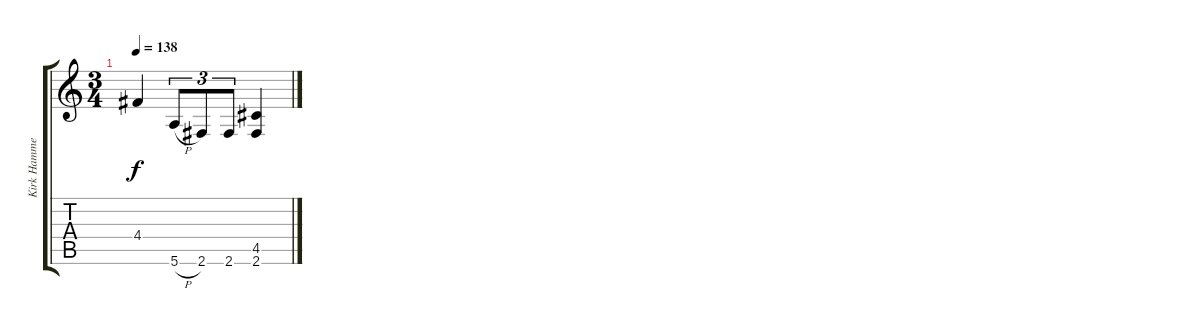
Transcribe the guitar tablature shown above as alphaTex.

\track ("Kirk Hammett Riff" "Kirk Hamme") {instrument distortionguitar}
\staff {score tabs}
\tuning (E4 B3 G3 D3 A2 E2) {hide}
\ts (3 4)
\tempo 138
\clef g2
\ks c
4.4.4{dy f} 5.6{h}.8{tu (3 2)} 2.6.8{tu (3 2)} 2.6.8{tu (3 2)} (4.5 2.6).4
